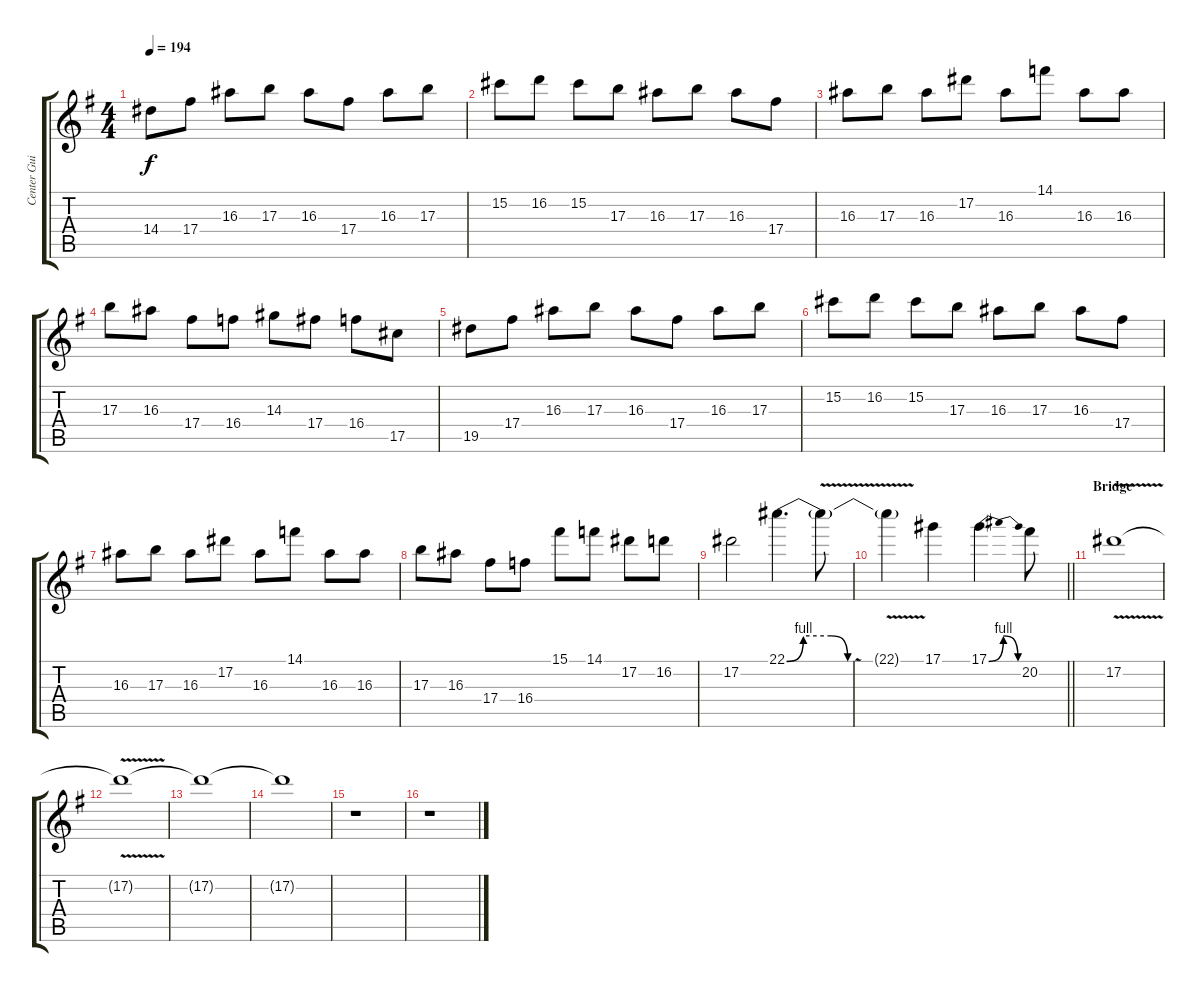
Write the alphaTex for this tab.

\track ("Center Guitar I" "Center Gui") {instrument overdrivenguitar}
\staff {score tabs}
\tuning (Eb4 Bb3 Gb3 Db3 Ab2 Eb2) {hide}
\ts (4 4)
\tempo 194
\clef g2
\ks g
14.4.8{dy f} 17.4.8 16.3.8 17.3.8 16.3.8 17.4.8 16.3.8 17.3.8 |
15.2.8 16.2.8 15.2.8 17.3.8 16.3.8 17.3.8 16.3.8 17.4.8 |
16.3.8 17.3.8 16.3.8 17.2.8 16.3.8 14.1.8 16.3.8 16.3.8 |
17.3.8 16.3.8 17.4.8 16.4.8 14.3.8 17.4.8 16.4.8 17.5.8 |
19.5.8 17.4.8 16.3.8 17.3.8 16.3.8 17.4.8 16.3.8 17.3.8 |
15.2.8 16.2.8 15.2.8 17.3.8 16.3.8 17.3.8 16.3.8 17.4.8 |
16.3.8 17.3.8 16.3.8 17.2.8 16.3.8 14.1.8 16.3.8 16.3.8 |
17.3.8 16.3.8 17.4.8 16.4.8 15.1.8 14.1.8 17.2.8 16.2.8 |
17.2.2 22.1{be (custom 0 0 15 4 40 4 55 0 60 0)}.4{d} 22.1{v t}.8 |
\barLineRight lightlight
22.1{t}.4 17.1.4 17.1{be (bendrelease 0 0 15 4 45 4 60 0)}.4{d} 20.2.8 |
\section ("" "Bridge")
17.2{v}.1 |
17.2{t}.1{volume 0} |
17.2{t}.1 |
17.2{t}.1 |
r.1 |
r.1
